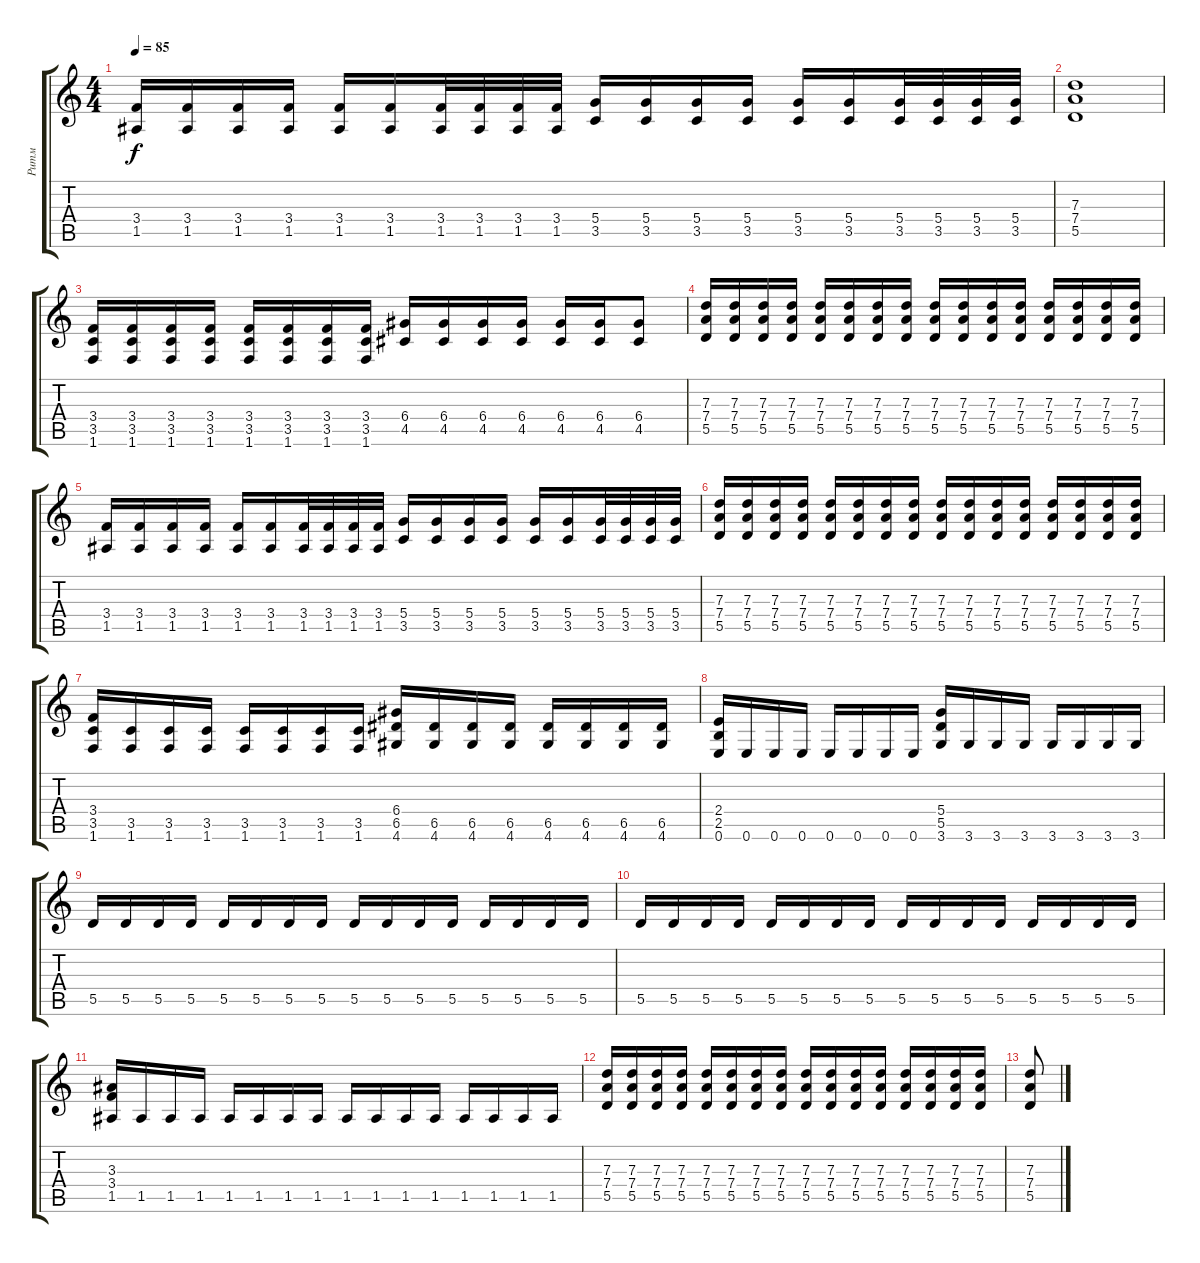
\track ("Ритм" "Ритм") {instrument overdrivenguitar}
\staff {score tabs}
\tuning (E4 B3 G3 D3 A2 E2) {hide}
\ts (4 4)
\tempo 85
\clef g2
\ks c
(3.4 1.5).16{dy f} (3.4 1.5).16 (3.4 1.5).16 (3.4 1.5).16 (3.4 1.5).16 (3.4 1.5).16 (3.4 1.5).32 (3.4 1.5).32 (3.4 1.5).32 (3.4 1.5).32 (5.4 3.5).16 (5.4 3.5).16 (5.4 3.5).16 (5.4 3.5).16 (5.4 3.5).16 (5.4 3.5).16 (5.4 3.5).32 (5.4 3.5).32 (5.4 3.5).32 (5.4 3.5).32 |
(7.3 7.4 5.5).1 |
(3.4 3.5 1.6).16 (3.4 3.5 1.6).16 (3.4 3.5 1.6).16 (3.4 3.5 1.6).16 (3.4 3.5 1.6).16 (3.4 3.5 1.6).16 (3.4 3.5 1.6).16 (3.4 3.5 1.6).16 (6.4 4.5).16 (6.4 4.5).16 (6.4 4.5).16 (6.4 4.5).16 (6.4 4.5).16 (6.4 4.5).16 (6.4 4.5).8 |
(7.3 7.4 5.5).16 (7.3 7.4 5.5).16 (7.3 7.4 5.5).16 (7.3 7.4 5.5).16 (7.3 7.4 5.5).16 (7.3 7.4 5.5).16 (7.3 7.4 5.5).16 (7.3 7.4 5.5).16 (7.3 7.4 5.5).16 (7.3 7.4 5.5).16 (7.3 7.4 5.5).16 (7.3 7.4 5.5).16 (7.3 7.4 5.5).16 (7.3 7.4 5.5).16 (7.3 7.4 5.5).16 (7.3 7.4 5.5).16 |
(3.4 1.5).16 (3.4 1.5).16 (3.4 1.5).16 (3.4 1.5).16 (3.4 1.5).16 (3.4 1.5).16 (3.4 1.5).32 (3.4 1.5).32 (3.4 1.5).32 (3.4 1.5).32 (5.4 3.5).16 (5.4 3.5).16 (5.4 3.5).16 (5.4 3.5).16 (5.4 3.5).16 (5.4 3.5).16 (5.4 3.5).32 (5.4 3.5).32 (5.4 3.5).32 (5.4 3.5).32 |
(7.3 7.4 5.5).16 (7.3 7.4 5.5).16 (7.3 7.4 5.5).16 (7.3 7.4 5.5).16 (7.3 7.4 5.5).16 (7.3 7.4 5.5).16 (7.3 7.4 5.5).16 (7.3 7.4 5.5).16 (7.3 7.4 5.5).16 (7.3 7.4 5.5).16 (7.3 7.4 5.5).16 (7.3 7.4 5.5).16 (7.3 7.4 5.5).16 (7.3 7.4 5.5).16 (7.3 7.4 5.5).16 (7.3 7.4 5.5).16 |
(3.4 3.5 1.6).16 (3.5 1.6).16 (3.5 1.6).16 (3.5 1.6).16 (3.5 1.6).16 (3.5 1.6).16 (3.5 1.6).16 (3.5 1.6).16 (6.4 6.5 4.6).16 (6.5 4.6).16 (6.5 4.6).16 (6.5 4.6).16 (6.5 4.6).16 (6.5 4.6).16 (6.5 4.6).16 (6.5 4.6).16 |
(2.4 2.5 0.6).16 0.6.16 0.6.16 0.6.16 0.6.16 0.6.16 0.6.16 0.6.16 (5.4 5.5 3.6).16 3.6.16 3.6.16 3.6.16 3.6.16 3.6.16 3.6.16 3.6.16 |
5.5.16 5.5.16 5.5.16 5.5.16 5.5.16 5.5.16 5.5.16 5.5.16 5.5.16 5.5.16 5.5.16 5.5.16 5.5.16 5.5.16 5.5.16 5.5.16 |
5.5.16 5.5.16 5.5.16 5.5.16 5.5.16 5.5.16 5.5.16 5.5.16 5.5.16 5.5.16 5.5.16 5.5.16 5.5.16 5.5.16 5.5.16 5.5.16 |
(3.3 3.4 1.5).16 1.5.16 1.5.16 1.5.16 1.5.16 1.5.16 1.5.16 1.5.16 1.5.16 1.5.16 1.5.16 1.5.16 1.5.16 1.5.16 1.5.16 1.5.16 |
(7.3 7.4 5.5).16 (7.3 7.4 5.5).16 (7.3 7.4 5.5).16 (7.3 7.4 5.5).16 (7.3 7.4 5.5).16 (7.3 7.4 5.5).16 (7.3 7.4 5.5).16 (7.3 7.4 5.5).16 (7.3 7.4 5.5).16 (7.3 7.4 5.5).16 (7.3 7.4 5.5).16 (7.3 7.4 5.5).16 (7.3 7.4 5.5).16 (7.3 7.4 5.5).16 (7.3 7.4 5.5).16 (7.3 7.4 5.5).16 |
(7.3 7.4 5.5).8
